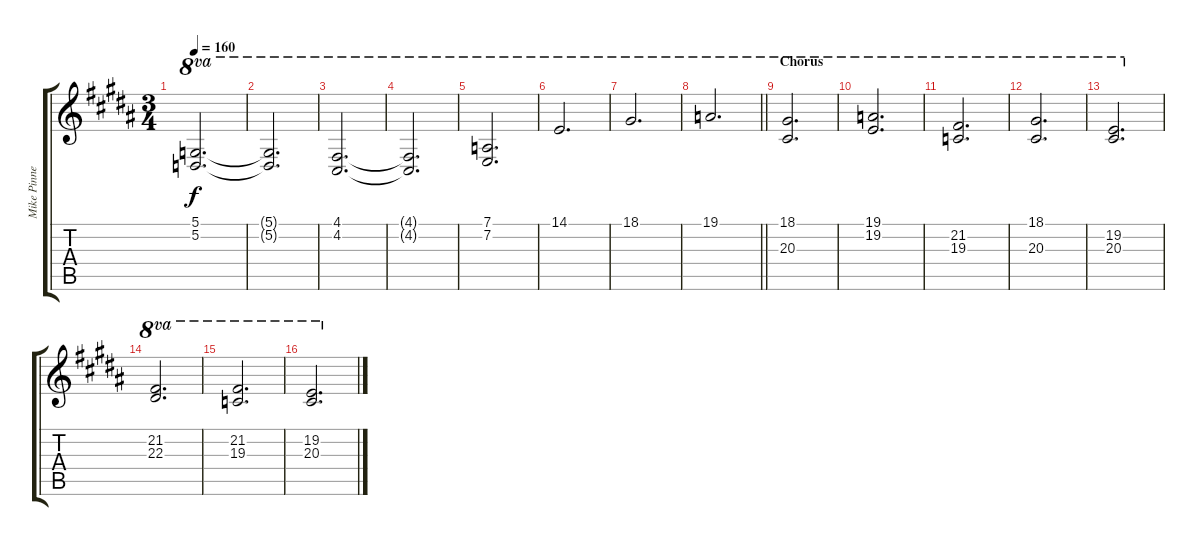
\track ("Mike Pinnella (strings)" "Mike Pinne") {instrument stringensemble1}
\staff {score tabs}
\tuning (D4 A3 F3 C3 G2 D2) {hide}
\ts (3 4)
\tempo 160
\clef g2
\ks g#minor
(5.1 5.2).2{d ot 8va dy f} |
(5.1{t} 5.2{t}).2{d ot 8va} |
(4.1 4.2).2{d ot 8va} |
(4.1{t} 4.2{t}).2{d ot 8va} |
(7.1 7.2).2{d ot 8va} |
14.1.2{d ot 8va} |
18.1.2{d ot 8va} |
\barLineRight lightlight
19.1.2{d ot 8va} |
\section ("" "Chorus ")
(18.1 20.3).2{d ot 8va} |
(19.1 19.2).2{d ot 8va} |
(21.2 19.3).2{d ot 8va} |
(18.1 20.3).2{d ot 8va} |
(19.2 20.3).2{d ot 8va} |
(21.2 22.3).2{d ot 8va} |
(21.2 19.3).2{d ot 8va} |
(19.2 20.3).2{d ot 8va}
